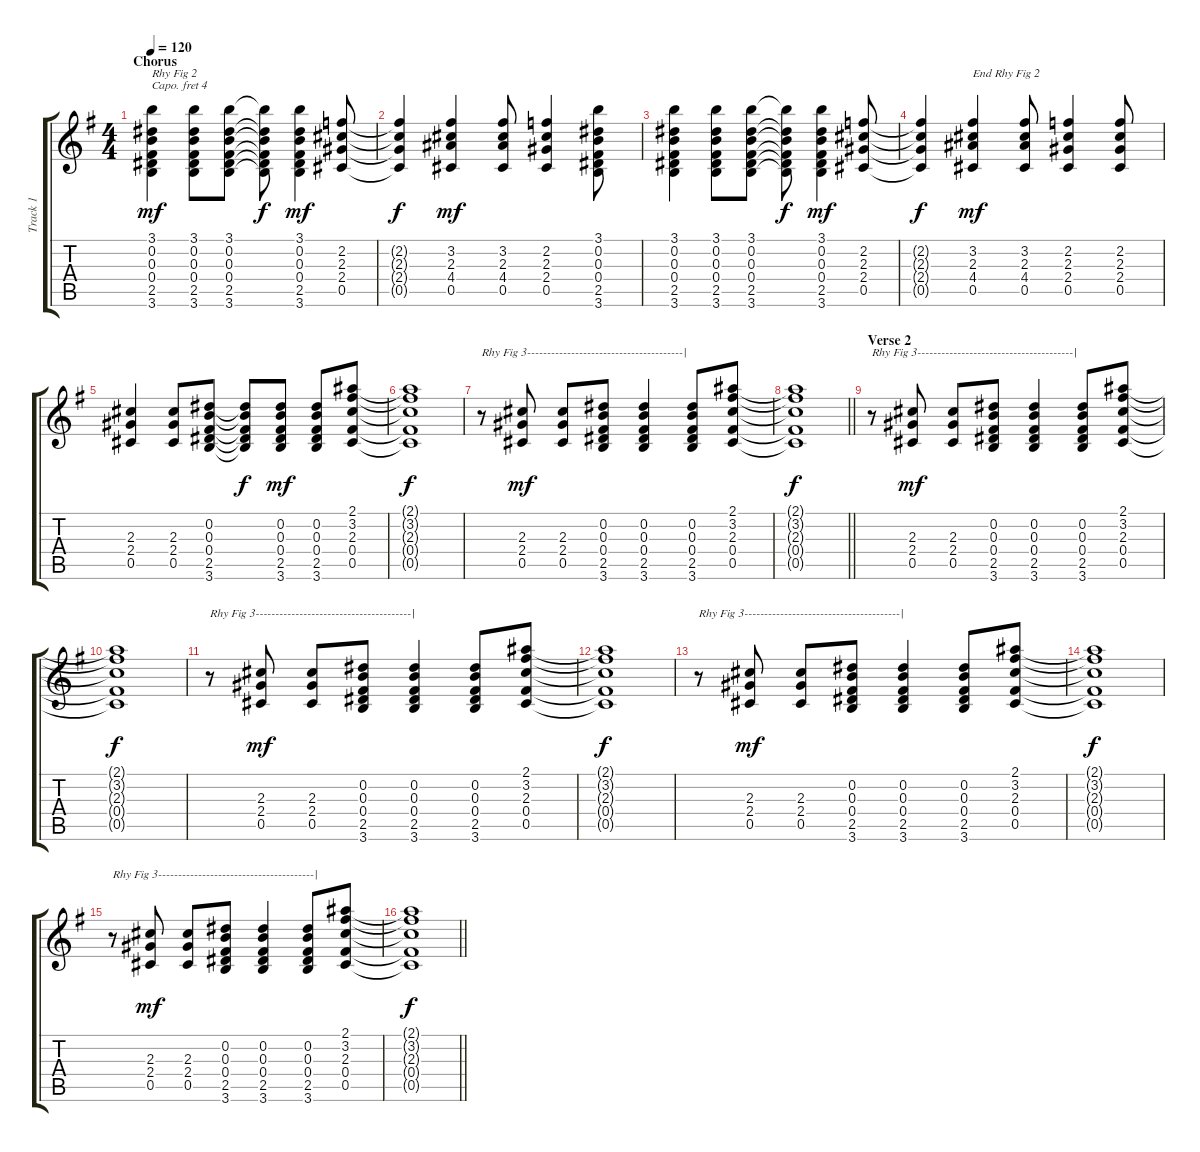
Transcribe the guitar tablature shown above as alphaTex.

\track ("Track 1" "Track 1") {instrument electricguitarclean}
\staff {score tabs}
\capo 4
\tuning (E4 B3 G3 D3 A2 E2) {hide}
\ts (4 4)
\section ("" "Chorus")
\tempo 120
\clef g2
\ks g
(3.1 0.2 0.3 0.4 2.5 3.6).4{txt "Rhy Fig 2" dy mf volume 10} (3.1 0.2 0.3 0.4 2.5 3.6).8 (3.1 0.2 0.3 0.4 2.5 3.6).8 (3.1{t} 0.2{t} 0.3{t} 0.4{t} 2.5{t} 3.6{t}).8{dy f} (3.1 0.2 0.3 0.4 2.5 3.6).4{dy mf} (2.2 2.3 2.4 0.5).8 |
(2.2{t} 2.3{t} 2.4{t} 0.5{t}).4{dy f} (3.2 2.3 4.4 0.5).4{dy mf} (3.2 2.3 4.4 0.5).8 (2.2 2.3 2.4 0.5).4 (3.1 0.2 0.3 0.4 2.5 3.6).8 |
(3.1 0.2 0.3 0.4 2.5 3.6).4 (3.1 0.2 0.3 0.4 2.5 3.6).8 (3.1 0.2 0.3 0.4 2.5 3.6).8 (3.1{t} 0.2{t} 0.3{t} 0.4{t} 2.5{t} 3.6{t}).8{dy f} (3.1 0.2 0.3 0.4 2.5 3.6).4{dy mf} (2.2 2.3 2.4 0.5).8 |
(2.2{t} 2.3{t} 2.4{t} 0.5{t}).4{dy f} (3.2 2.3 4.4 0.5).4{txt "End Rhy Fig 2" dy mf} (3.2 2.3 4.4 0.5).8 (2.2 2.3 2.4 0.5).4 (2.2 2.3 2.4 0.5).8 |
(2.3 2.4 0.5).4 (2.3 2.4 0.5).8 (0.2 0.3 0.4 2.5 3.6).8 (0.2{t} 0.3{t} 0.4{t} 2.5{t} 3.6{t}).8{dy f} (0.2 0.3 0.4 2.5 3.6).8{dy mf} (0.2 0.3 0.4 2.5 3.6).8 (2.1 3.2 2.3 0.4 0.5).8 |
(2.1{t} 3.2{t} 2.3{t} 0.4{t} 0.5{t}).1{dy f} |
r.8{txt "Rhy Fig 3---------------------------------------|"} (2.3 2.4 0.5).8{dy mf} (2.3 2.4 0.5).8 (0.2 0.3 0.4 2.5 3.6).8 (0.2 0.3 0.4 2.5 3.6).4 (0.2 0.3 0.4 2.5 3.6).8 (2.1 3.2 2.3 0.4 0.5).8 |
\barLineRight lightlight
(2.1{t} 3.2{t} 2.3{t} 0.4{t} 0.5{t}).1{dy f} |
\section ("" "Verse 2")
r.8{txt "Rhy Fig 3---------------------------------------|"} (2.3 2.4 0.5).8{dy mf} (2.3 2.4 0.5).8 (0.2 0.3 0.4 2.5 3.6).8 (0.2 0.3 0.4 2.5 3.6).4 (0.2 0.3 0.4 2.5 3.6).8 (2.1 3.2 2.3 0.4 0.5).8 |
(2.1{t} 3.2{t} 2.3{t} 0.4{t} 0.5{t}).1{dy f} |
r.8{txt "Rhy Fig 3---------------------------------------|"} (2.3 2.4 0.5).8{dy mf} (2.3 2.4 0.5).8 (0.2 0.3 0.4 2.5 3.6).8 (0.2 0.3 0.4 2.5 3.6).4 (0.2 0.3 0.4 2.5 3.6).8 (2.1 3.2 2.3 0.4 0.5).8 |
(2.1{t} 3.2{t} 2.3{t} 0.4{t} 0.5{t}).1{dy f} |
r.8{txt "Rhy Fig 3---------------------------------------|"} (2.3 2.4 0.5).8{dy mf} (2.3 2.4 0.5).8 (0.2 0.3 0.4 2.5 3.6).8 (0.2 0.3 0.4 2.5 3.6).4 (0.2 0.3 0.4 2.5 3.6).8 (2.1 3.2 2.3 0.4 0.5).8 |
(2.1{t} 3.2{t} 2.3{t} 0.4{t} 0.5{t}).1{dy f} |
r.8{txt "Rhy Fig 3---------------------------------------|"} (2.3 2.4 0.5).8{dy mf} (2.3 2.4 0.5).8 (0.2 0.3 0.4 2.5 3.6).8 (0.2 0.3 0.4 2.5 3.6).4 (0.2 0.3 0.4 2.5 3.6).8 (2.1 3.2 2.3 0.4 0.5).8 |
\barLineRight lightlight
(2.1{t} 3.2{t} 2.3{t} 0.4{t} 0.5{t}).1{dy f}
